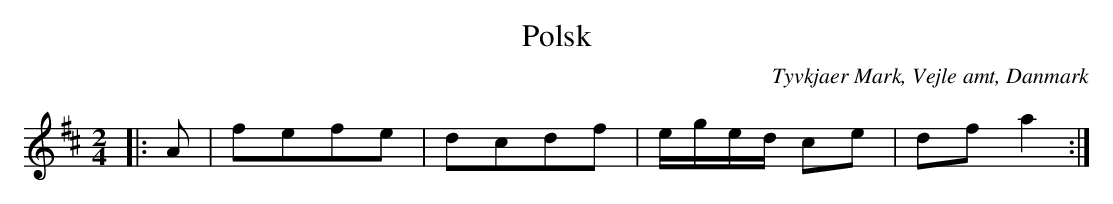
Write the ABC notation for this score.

X:1
T:Polsk
O:Tyvkjaer Mark, Vejle amt, Danmark
M:2/4
L:1/8
K:D
|: A | fefe | dcdf | e/g/e/d/ ce | df a2 :|
